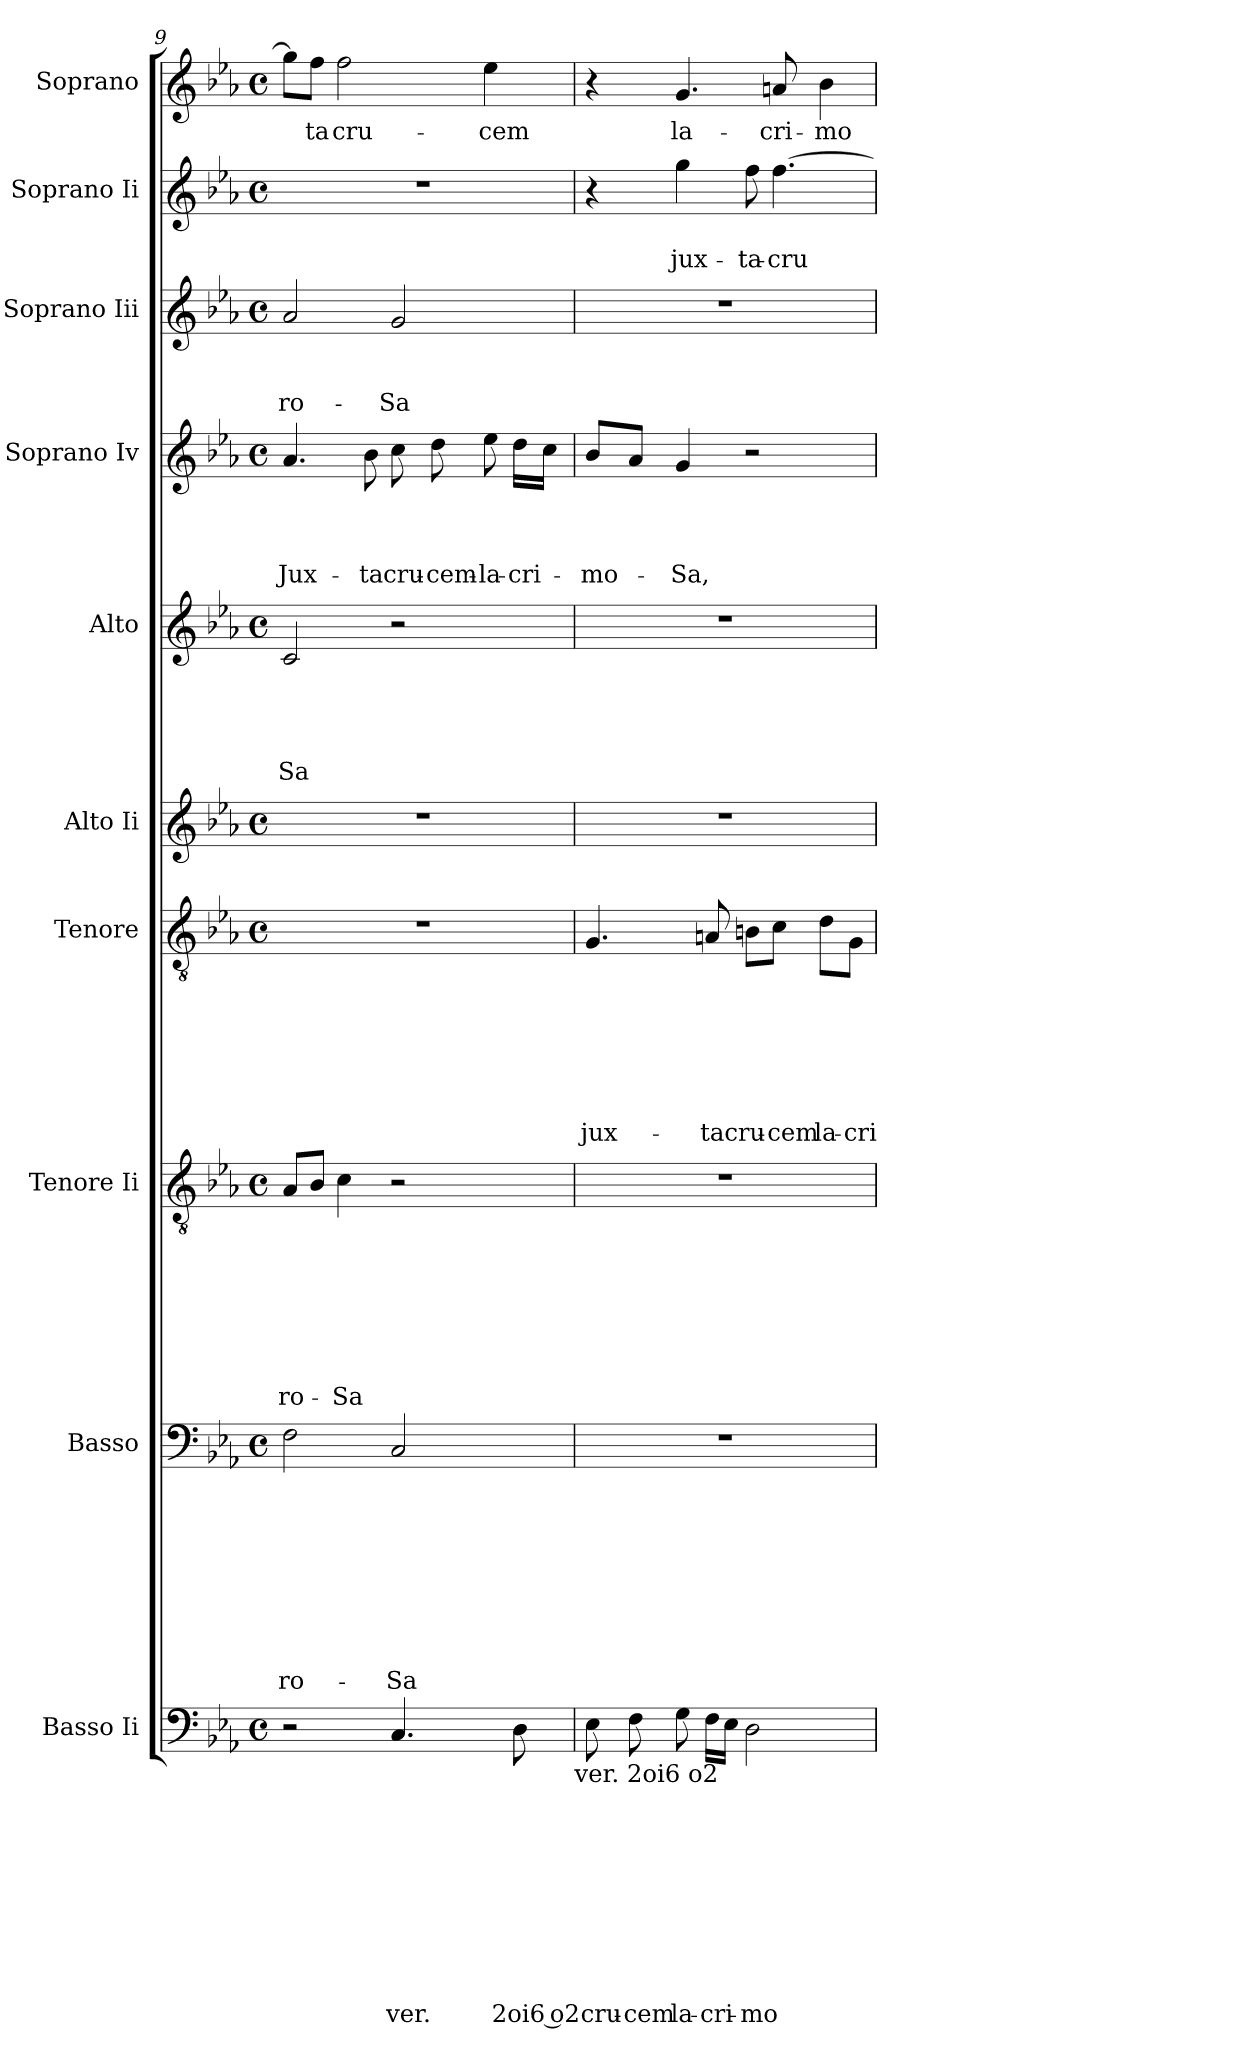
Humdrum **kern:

**kern	**text	**text	**text	**text	**text	**text	**text	**text	**text	**text	**kern	**text	**text	**text	**text	**text	**text	**text	**text	**text	**kern	**text	**text	**text	**text	**text	**text	**text	**text	**kern	**text	**text	**text	**text	**text	**text	**text	**kern	**kern	**text	**text	**text	**text	**text	**kern	**text	**text	**text	**text	**kern	**text	**text	**text	**kern	**text	**text	**kern	**text
*part10	*part10	*part10	*part10	*part10	*part10	*part10	*part10	*part10	*part10	*part10	*part9	*part9	*part9	*part9	*part9	*part9	*part9	*part9	*part9	*part9	*part8	*part8	*part8	*part8	*part8	*part8	*part8	*part8	*part8	*part7	*part7	*part7	*part7	*part7	*part7	*part7	*part7	*part6	*part5	*part5	*part5	*part5	*part5	*part5	*part4	*part4	*part4	*part4	*part4	*part3	*part3	*part3	*part3	*part2	*part2	*part2	*part1	*part1
*staff10	*staff10	*staff10	*staff10	*staff10	*staff10	*staff10	*staff10	*staff10	*staff10	*staff10	*staff9	*staff9	*staff9	*staff9	*staff9	*staff9	*staff9	*staff9	*staff9	*staff9	*staff8	*staff8	*staff8	*staff8	*staff8	*staff8	*staff8	*staff8	*staff8	*staff7	*staff7	*staff7	*staff7	*staff7	*staff7	*staff7	*staff7	*staff6	*staff5	*staff5	*staff5	*staff5	*staff5	*staff5	*staff4	*staff4	*staff4	*staff4	*staff4	*staff3	*staff3	*staff3	*staff3	*staff2	*staff2	*staff2	*staff1	*staff1
*I"Basso Ii	*	*	*	*	*	*	*	*	*	*	*I"Basso	*	*	*	*	*	*	*	*	*	*I"Tenore Ii	*	*	*	*	*	*	*	*	*I"Tenore	*	*	*	*	*	*	*	*I"Alto Ii	*I"Alto	*	*	*	*	*	*I"Soprano Iv	*	*	*	*	*I"Soprano Iii	*	*	*	*I"Soprano Ii	*	*	*I"Soprano	*
*clefF4	*	*	*	*	*	*	*	*	*	*	*clefF4	*	*	*	*	*	*	*	*	*	*clefGv2	*	*	*	*	*	*	*	*	*clefGv2	*	*	*	*	*	*	*	*clefG2	*clefG2	*	*	*	*	*	*clefG2	*	*	*	*	*clefG2	*	*	*	*clefG2	*	*	*clefG2	*
*k[b-e-a-]	*	*	*	*	*	*	*	*	*	*	*k[b-e-a-]	*	*	*	*	*	*	*	*	*	*k[b-e-a-]	*	*	*	*	*	*	*	*	*k[b-e-a-]	*	*	*	*	*	*	*	*k[b-e-a-]	*k[b-e-a-]	*	*	*	*	*	*k[b-e-a-]	*	*	*	*	*k[b-e-a-]	*	*	*	*k[b-e-a-]	*	*	*k[b-e-a-]	*
*E-:	*	*	*	*	*	*	*	*	*	*	*E-:	*	*	*	*	*	*	*	*	*	*E-:	*	*	*	*	*	*	*	*	*E-:	*	*	*	*	*	*	*	*E-:	*E-:	*	*	*	*	*	*E-:	*	*	*	*	*E-:	*	*	*	*E-:	*	*	*E-:	*
*M4/4	*	*	*	*	*	*	*	*	*	*	*M4/4	*	*	*	*	*	*	*	*	*	*M4/4	*	*	*	*	*	*	*	*	*M4/4	*	*	*	*	*	*	*	*M4/4	*M4/4	*	*	*	*	*	*M4/4	*	*	*	*	*M4/4	*	*	*	*M4/4	*	*	*M4/4	*
*met(c)	*	*	*	*	*	*	*	*	*	*	*met(c)	*	*	*	*	*	*	*	*	*	*met(c)	*	*	*	*	*	*	*	*	*met(c)	*	*	*	*	*	*	*	*met(c)	*met(c)	*	*	*	*	*	*met(c)	*	*	*	*	*met(c)	*	*	*	*met(c)	*	*	*met(c)	*
=9	=9	=9	=9	=9	=9	=9	=9	=9	=9	=9	=9	=9	=9	=9	=9	=9	=9	=9	=9	=9	=9	=9	=9	=9	=9	=9	=9	=9	=9	=9	=9	=9	=9	=9	=9	=9	=9	=9	=9	=9	=9	=9	=9	=9	=9	=9	=9	=9	=9	=9	=9	=9	=9	=9	=9	=9	=9	=9
!	!	!	!	!	!	!	!	!	!	!	!	!	!	!	!	!	!	!	!	!LO:LY:b	!	!	!	!	!	!	!	!	!LO:LY:b	!	!	!	!	!	!	!	!	!	!	!	!	!	!	!LO:LY:b	!	!	!	!	!LO:LY:b	!	!	!	!LO:LY:b	!	!	!	!	!
2r	.	.	.	.	.	.	.	.	.	.	2F\	.	.	.	.	.	.	.	.	-ro-	8A-/L	.	.	.	.	.	.	.	-ro-	1r	.	.	.	.	.	.	.	1r	2c/	.	.	.	.	-Sa	4.a-/	.	.	.	Jux-	2a-/	.	.	-ro-	1r	.	.	8gg\L]	.
!	!	!	!	!	!	!	!	!	!	!	!	!	!	!	!	!	!	!	!	!	!	!	!	!	!	!	!	!	!	!	!	!	!	!	!	!	!	!	!	!	!	!	!	!	!	!	!	!	!	!	!	!	!	!	!	!	!	!LO:LY:b
.	.	.	.	.	.	.	.	.	.	.	.	.	.	.	.	.	.	.	.	.	8B-/J	.	.	.	.	.	.	.	.	.	.	.	.	.	.	.	.	.	.	.	.	.	.	.	.	.	.	.	.	.	.	.	.	.	.	.	8ff\J	-ta
!	!	!	!	!	!	!	!	!	!	!	!	!	!	!	!	!	!	!	!	!	!	!	!	!	!	!	!	!	!LO:LY:b	!	!	!	!	!	!	!	!	!	!	!	!	!	!	!	!	!	!	!	!	!	!	!	!	!	!	!	!	!LO:LY:b
.	.	.	.	.	.	.	.	.	.	.	.	.	.	.	.	.	.	.	.	.	4c\	.	.	.	.	.	.	.	-Sa	.	.	.	.	.	.	.	.	.	.	.	.	.	.	.	.	.	.	.	.	.	.	.	.	.	.	.	2ff\	cru-
!	!	!	!	!	!	!	!	!	!	!	!	!	!	!	!	!	!	!	!	!	!	!	!	!	!	!	!	!	!	!	!	!	!	!	!	!	!	!	!	!	!	!	!	!	!	!	!	!	!LO:LY:b	!	!	!	!	!	!	!	!	!
.	.	.	.	.	.	.	.	.	.	.	.	.	.	.	.	.	.	.	.	.	.	.	.	.	.	.	.	.	.	.	.	.	.	.	.	.	.	.	.	.	.	.	.	.	8b-\	.	.	.	-ta	.	.	.	.	.	.	.	.	.
!	!	!	!	!	!	!	!	!	!	!LO:LY:b	!	!	!	!	!	!	!	!	!	!LO:LY:b	!	!	!	!	!	!	!	!	!	!	!	!	!	!	!	!	!	!	!	!	!	!	!	!	!	!	!	!	!LO:LY:b	!	!	!	!LO:LY:b	!	!	!	!	!
4.C/	.	.	.	.	.	.	.	.	.	ver.	2C/	.	.	.	.	.	.	.	.	-Sa	2r	.	.	.	.	.	.	.	.	.	.	.	.	.	.	.	.	.	2r	.	.	.	.	.	8cc\	.	.	.	cru-	2g/	.	.	-Sa	.	.	.	.	.
!	!	!	!	!	!	!	!	!	!	!	!	!	!	!	!	!	!	!	!	!	!	!	!	!	!	!	!	!	!	!	!	!	!	!	!	!	!	!	!	!	!	!	!	!	!	!	!	!	!LO:LY:b	!	!	!	!	!	!	!	!	!
.	.	.	.	.	.	.	.	.	.	.	.	.	.	.	.	.	.	.	.	.	.	.	.	.	.	.	.	.	.	.	.	.	.	.	.	.	.	.	.	.	.	.	.	.	8dd\	.	.	.	-cem-	.	.	.	.	.	.	.	.	.
!	!	!	!	!	!	!	!	!	!	!	!	!	!	!	!	!	!	!	!	!	!	!	!	!	!	!	!	!	!	!	!	!	!	!	!	!	!	!	!	!	!	!	!	!	!	!	!	!	!LO:LY:b:rj	!	!	!	!	!	!	!	!	!LO:LY:b
.	.	.	.	.	.	.	.	.	.	.	.	.	.	.	.	.	.	.	.	.	.	.	.	.	.	.	.	.	.	.	.	.	.	.	.	.	.	.	.	.	.	.	.	.	8ee-\	.	.	.	-la-	.	.	.	.	.	.	.	4ee-\	-cem
!	!	!	!	!	!	!	!	!	!	!LO:LY:b	!	!	!	!	!	!	!	!	!	!	!	!	!	!	!	!	!	!	!	!	!	!	!	!	!	!	!	!	!	!	!	!	!	!	!	!	!	!	!LO:LY:b	!	!	!	!	!	!	!	!	!
8D\	.	.	.	.	.	.	.	.	.	2oi6 o2	.	.	.	.	.	.	.	.	.	.	.	.	.	.	.	.	.	.	.	.	.	.	.	.	.	.	.	.	.	.	.	.	.	.	16dd\LL	.	.	.	-cri-	.	.	.	.	.	.	.	.	.
.	.	.	.	.	.	.	.	.	.	.	.	.	.	.	.	.	.	.	.	.	.	.	.	.	.	.	.	.	.	.	.	.	.	.	.	.	.	.	.	.	.	.	.	.	16cc\JJ	.	.	.	.	.	.	.	.	.	.	.	.	.
!LO:TX:b:t=ver. 2oi6 o2	!	!	!	!	!	!	!	!	!	!	!	!	!	!	!	!	!	!	!	!	!	!	!	!	!	!	!	!	!	!	!	!	!	!	!	!	!	!	!	!	!	!	!	!	!	!	!	!	!	!	!	!	!	!	!	!	!	!
!!LO:PB:g=z
=10	=10	=10	=10	=10	=10	=10	=10	=10	=10	=10	=10	=10	=10	=10	=10	=10	=10	=10	=10	=10	=10	=10	=10	=10	=10	=10	=10	=10	=10	=10	=10	=10	=10	=10	=10	=10	=10	=10	=10	=10	=10	=10	=10	=10	=10	=10	=10	=10	=10	=10	=10	=10	=10	=10	=10	=10	=10	=10
!	!	!	!	!	!	!	!	!	!	!LO:LY:b	!	!	!	!	!	!	!	!	!	!	!	!	!	!	!	!	!	!	!	!	!	!	!	!	!	!	!LO:LY:b	!	!	!	!	!	!	!	!	!	!	!	!LO:LY:b	!	!	!	!	!	!	!	!	!
8E-\	.	.	.	.	.	.	.	.	.	cru-	1r	.	.	.	.	.	.	.	.	.	1r	.	.	.	.	.	.	.	.	4.G/	.	.	.	.	.	.	jux-	1r	1r	.	.	.	.	.	8b-/L	.	.	.	-mo-	1r	.	.	.	4r	.	.	4r	.
!	!	!	!	!	!	!	!	!	!	!LO:LY:b:rj	!	!	!	!	!	!	!	!	!	!	!	!	!	!	!	!	!	!	!	!	!	!	!	!	!	!	!	!	!	!	!	!	!	!	!	!	!	!	!	!	!	!	!	!	!	!	!	!
8F\	.	.	.	.	.	.	.	.	.	-cem	.	.	.	.	.	.	.	.	.	.	.	.	.	.	.	.	.	.	.	.	.	.	.	.	.	.	.	.	.	.	.	.	.	.	8a-/J	.	.	.	.	.	.	.	.	.	.	.	.	.
!	!	!	!	!	!	!	!	!	!	!LO:LY:b	!	!	!	!	!	!	!	!	!	!	!	!	!	!	!	!	!	!	!	!	!	!	!	!	!	!	!	!	!	!	!	!	!	!	!	!	!	!	!LO:LY:b	!	!	!	!	!	!	!LO:LY:b	!	!LO:LY:b
8G\	.	.	.	.	.	.	.	.	.	la-	.	.	.	.	.	.	.	.	.	.	.	.	.	.	.	.	.	.	.	.	.	.	.	.	.	.	.	.	.	.	.	.	.	.	4g/	.	.	.	-Sa,	.	.	.	.	4gg\	.	jux-	4.g/	la-
!	!	!	!	!	!	!	!	!	!	!LO:LY:b	!	!	!	!	!	!	!	!	!	!	!	!	!	!	!	!	!	!	!	!	!	!	!	!	!	!	!LO:LY:b	!	!	!	!	!	!	!	!	!	!	!	!	!	!	!	!	!	!	!	!	!
16F\LL	.	.	.	.	.	.	.	.	.	-cri-	.	.	.	.	.	.	.	.	.	.	.	.	.	.	.	.	.	.	.	8An/	.	.	.	.	.	.	-ta	.	.	.	.	.	.	.	.	.	.	.	.	.	.	.	.	.	.	.	.	.
16E-\JJ	.	.	.	.	.	.	.	.	.	.	.	.	.	.	.	.	.	.	.	.	.	.	.	.	.	.	.	.	.	.	.	.	.	.	.	.	.	.	.	.	.	.	.	.	.	.	.	.	.	.	.	.	.	.	.	.	.	.
!	!	!	!	!	!	!	!	!	!	!LO:LY:b	!	!	!	!	!	!	!	!	!	!	!	!	!	!	!	!	!	!	!	!	!	!	!	!	!	!	!LO:LY:b	!	!	!	!	!	!	!	!	!	!	!	!	!	!	!	!	!	!	!LO:LY:b	!	!
2D\	.	.	.	.	.	.	.	.	.	-mo-	.	.	.	.	.	.	.	.	.	.	.	.	.	.	.	.	.	.	.	8Bn\L	.	.	.	.	.	.	cru-	.	.	.	.	.	.	.	2r	.	.	.	.	.	.	.	.	8ff\	.	-ta-	.	.
!	!	!	!	!	!	!	!	!	!	!	!	!	!	!	!	!	!	!	!	!	!	!	!	!	!	!	!	!	!	!	!	!	!	!	!	!	!LO:LY:b:rj	!	!	!	!	!	!	!	!	!	!	!	!	!	!	!	!	!	!	!LO:LY:b	!	!LO:LY:b
.	.	.	.	.	.	.	.	.	.	.	.	.	.	.	.	.	.	.	.	.	.	.	.	.	.	.	.	.	.	8c\J	.	.	.	.	.	.	-cem	.	.	.	.	.	.	.	.	.	.	.	.	.	.	.	.	[>4.ff\	.	-cru-	8an/	-cri-
!	!	!	!	!	!	!	!	!	!	!	!	!	!	!	!	!	!	!	!	!	!	!	!	!	!	!	!	!	!	!	!	!	!	!	!	!	!LO:LY:b	!	!	!	!	!	!	!	!	!	!	!	!	!	!	!	!	!	!	!	!	!LO:LY:b:rj
.	.	.	.	.	.	.	.	.	.	.	.	.	.	.	.	.	.	.	.	.	.	.	.	.	.	.	.	.	.	8d\L	.	.	.	.	.	.	la-	.	.	.	.	.	.	.	.	.	.	.	.	.	.	.	.	.	.	.	4b-\	-mo-
!	!	!	!	!	!	!	!	!	!	!	!	!	!	!	!	!	!	!	!	!	!	!	!	!	!	!	!	!	!	!	!	!	!	!	!	!	!LO:LY:b	!	!	!	!	!	!	!	!	!	!	!	!	!	!	!	!	!	!	!	!	!
.	.	.	.	.	.	.	.	.	.	.	.	.	.	.	.	.	.	.	.	.	.	.	.	.	.	.	.	.	.	8G\J	.	.	.	.	.	.	-cri-	.	.	.	.	.	.	.	.	.	.	.	.	.	.	.	.	.	.	.	.	.
=	=	=	=	=	=	=	=	=	=	=	=	=	=	=	=	=	=	=	=	=	=	=	=	=	=	=	=	=	=	=	=	=	=	=	=	=	=	=	=	=	=	=	=	=	=	=	=	=	=	=	=	=	=	=	=	=	=	=
*-	*-	*-	*-	*-	*-	*-	*-	*-	*-	*-	*-	*-	*-	*-	*-	*-	*-	*-	*-	*-	*-	*-	*-	*-	*-	*-	*-	*-	*-	*-	*-	*-	*-	*-	*-	*-	*-	*-	*-	*-	*-	*-	*-	*-	*-	*-	*-	*-	*-	*-	*-	*-	*-	*-	*-	*-	*-	*-
